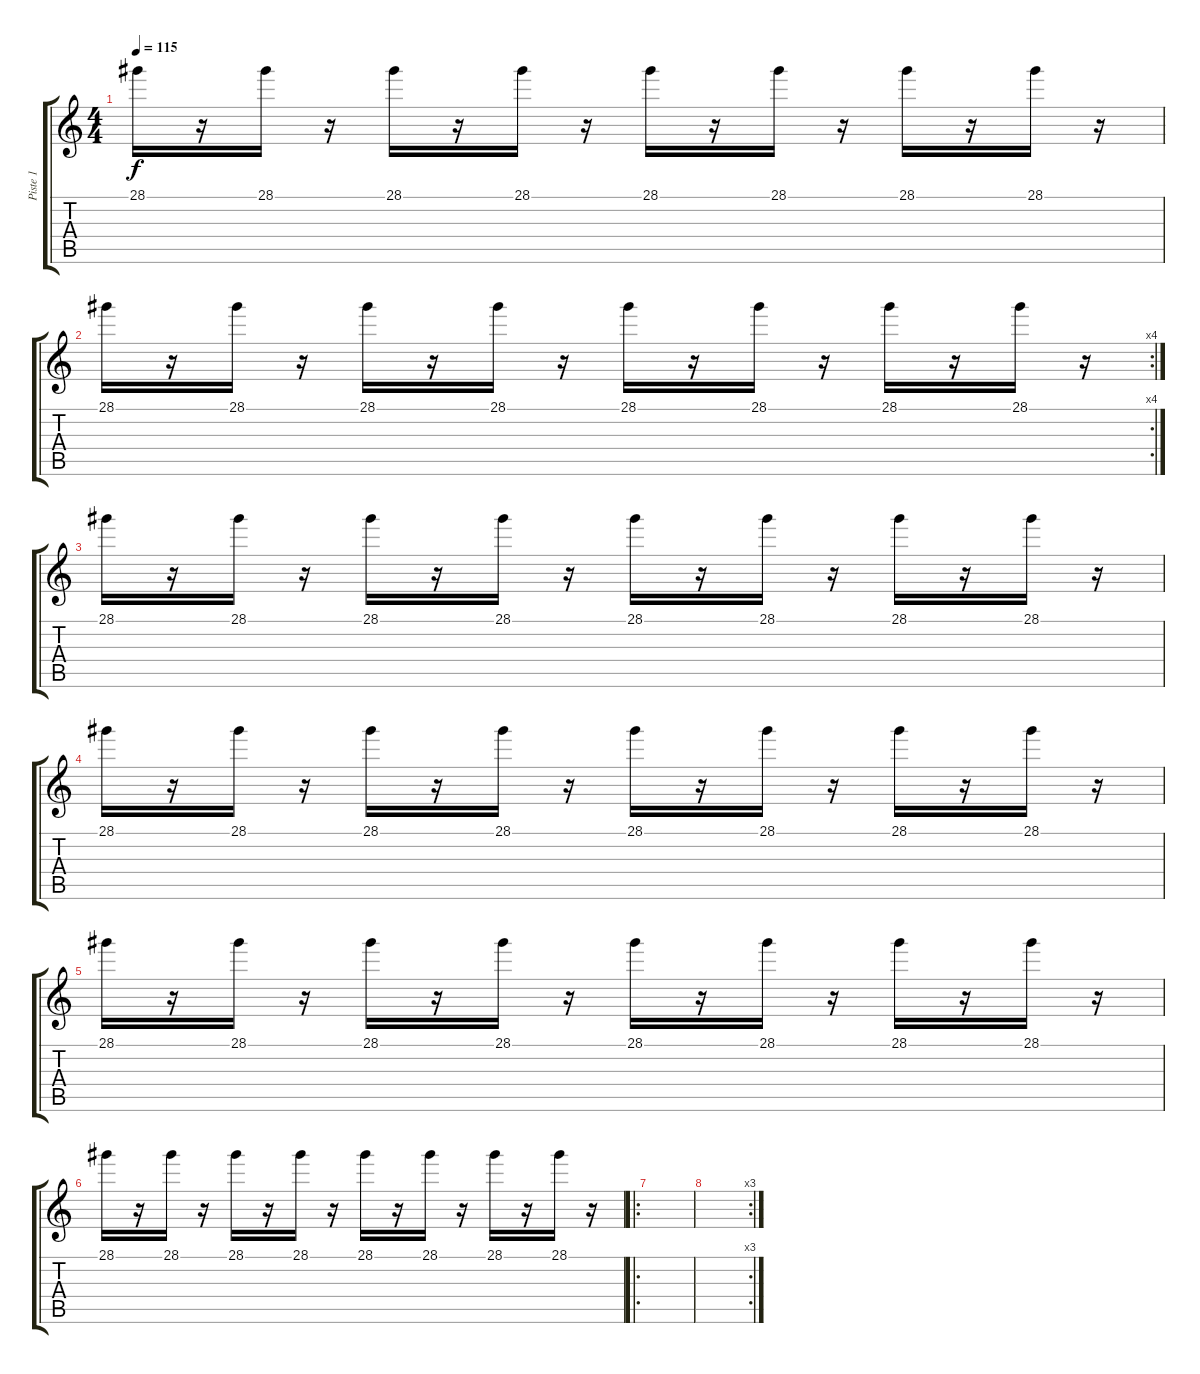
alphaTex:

\track ("Piste 1" "Piste 1") {instrument lead8bassandlead}
\staff {score tabs}
\tuning (E4 B3 G3 D3 A2 E2) {hide}
\ts (4 4)
\tempo 115
\clef g2
\ks c
28.1.16{dy f} r.16 28.1.16 r.16 28.1.16 r.16 28.1.16 r.16 28.1.16 r.16 28.1.16 r.16 28.1.16 r.16 28.1.16 r.16 |
\rc 4
28.1.16 r.16 28.1.16 r.16 28.1.16 r.16 28.1.16 r.16 28.1.16 r.16 28.1.16 r.16 28.1.16 r.16 28.1.16 r.16 |
28.1.16 r.16 28.1.16 r.16 28.1.16 r.16 28.1.16 r.16 28.1.16 r.16 28.1.16 r.16 28.1.16 r.16 28.1.16 r.16 |
28.1.16 r.16 28.1.16 r.16 28.1.16 r.16 28.1.16 r.16 28.1.16 r.16 28.1.16 r.16 28.1.16 r.16 28.1.16 r.16 |
28.1.16 r.16 28.1.16 r.16 28.1.16 r.16 28.1.16 r.16 28.1.16 r.16 28.1.16 r.16 28.1.16 r.16 28.1.16 r.16 |
28.1.16 r.16 28.1.16 r.16 28.1.16 r.16 28.1.16 r.16 28.1.16 r.16 28.1.16 r.16 28.1.16 r.16 28.1.16 r.16 |
\ro
|
\rc 3
